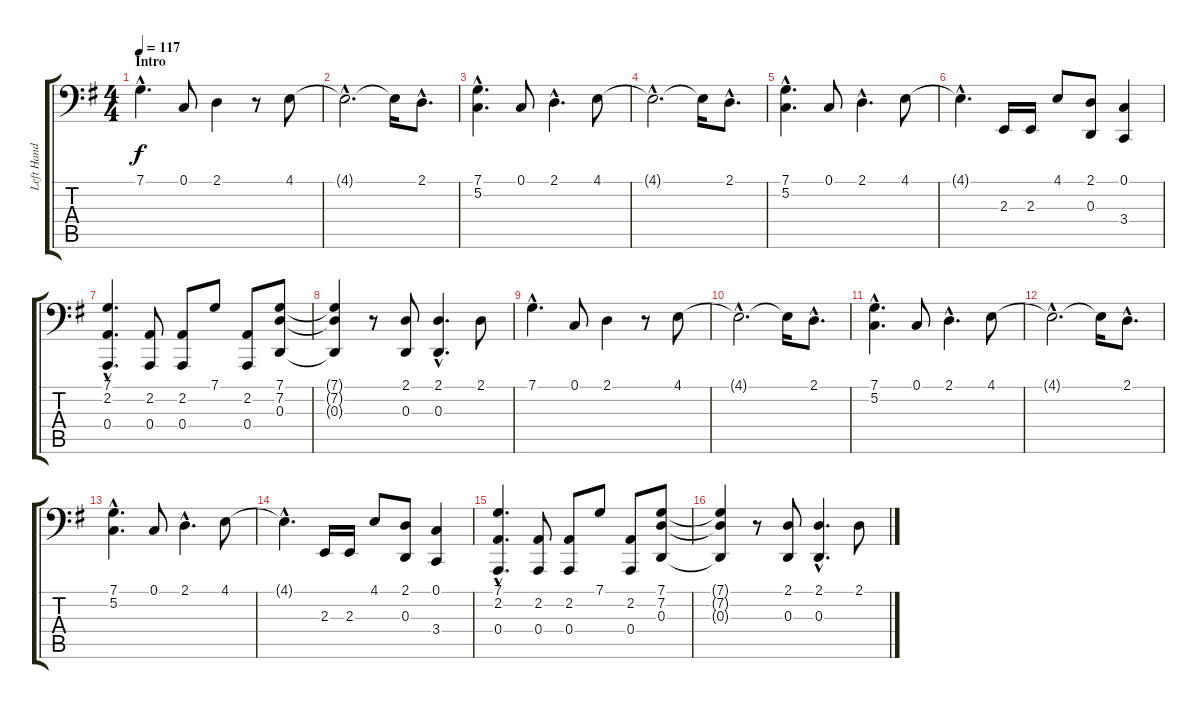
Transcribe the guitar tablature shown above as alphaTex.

\track ("Left Hand" "Left Hand") {instrument brightacousticpiano}
\staff {score tabs}
\tuning (C3 G2 D2 A1 E1 B0) {hide}
\ts (4 4)
\section ("" "Intro")
\tempo 117
\clef f4
\ks g
7.1{hac}.4{d dy f instrument brightacousticpiano} 0.1.8 2.1.4 r.8 4.1.8 |
4.1{hac t}.2{d} 4.1{t}.16 2.1{hac}.8{d} |
(7.1{hac} 5.2{hac}).4{d} 0.1.8 2.1{hac}.4{d} 4.1.8 |
4.1{hac t}.2{d} 4.1{t}.16 2.1{hac}.8{d} |
(7.1{hac} 5.2{hac}).4{d} 0.1.8 2.1{hac}.4{d} 4.1.8 |
4.1{hac t}.4{d} 2.3.16 2.3.16 4.1.8 (2.1 0.3).8{volume 14} (0.1 3.4).4 |
(7.1{hac} 2.2{hac} 0.4{hac}).4{d} (2.2 0.4).8 (2.2 0.4).8 7.1.8 (2.2 0.4).8 (7.1 7.2 0.3).8 |
(7.1{t} 7.2{t} 0.3{t}).4 r.8 (2.1 0.3).8 (2.1{hac} 0.3{hac}).4{d} 2.1.8 |
7.1{hac}.4{d} 0.1.8 2.1.4 r.8 4.1.8 |
4.1{hac t}.2{d} 4.1{t}.16 2.1{hac}.8{d} |
(7.1{hac} 5.2{hac}).4{d} 0.1.8 2.1{hac}.4{d} 4.1.8 |
4.1{hac t}.2{d} 4.1{t}.16 2.1{hac}.8{d} |
(7.1{hac} 5.2{hac}).4{d} 0.1.8 2.1{hac}.4{d} 4.1.8 |
4.1{hac t}.4{d} 2.3.16 2.3.16 4.1.8 (2.1 0.3).8 (0.1 3.4).4 |
(7.1{hac} 2.2{hac} 0.4{hac}).4{d} (2.2 0.4).8 (2.2 0.4).8 7.1.8 (2.2 0.4).8 (7.1 7.2 0.3).8 |
(7.1{t} 7.2{t} 0.3{t}).4 r.8 (2.1 0.3).8 (2.1{hac} 0.3{hac}).4{d} 2.1.8
